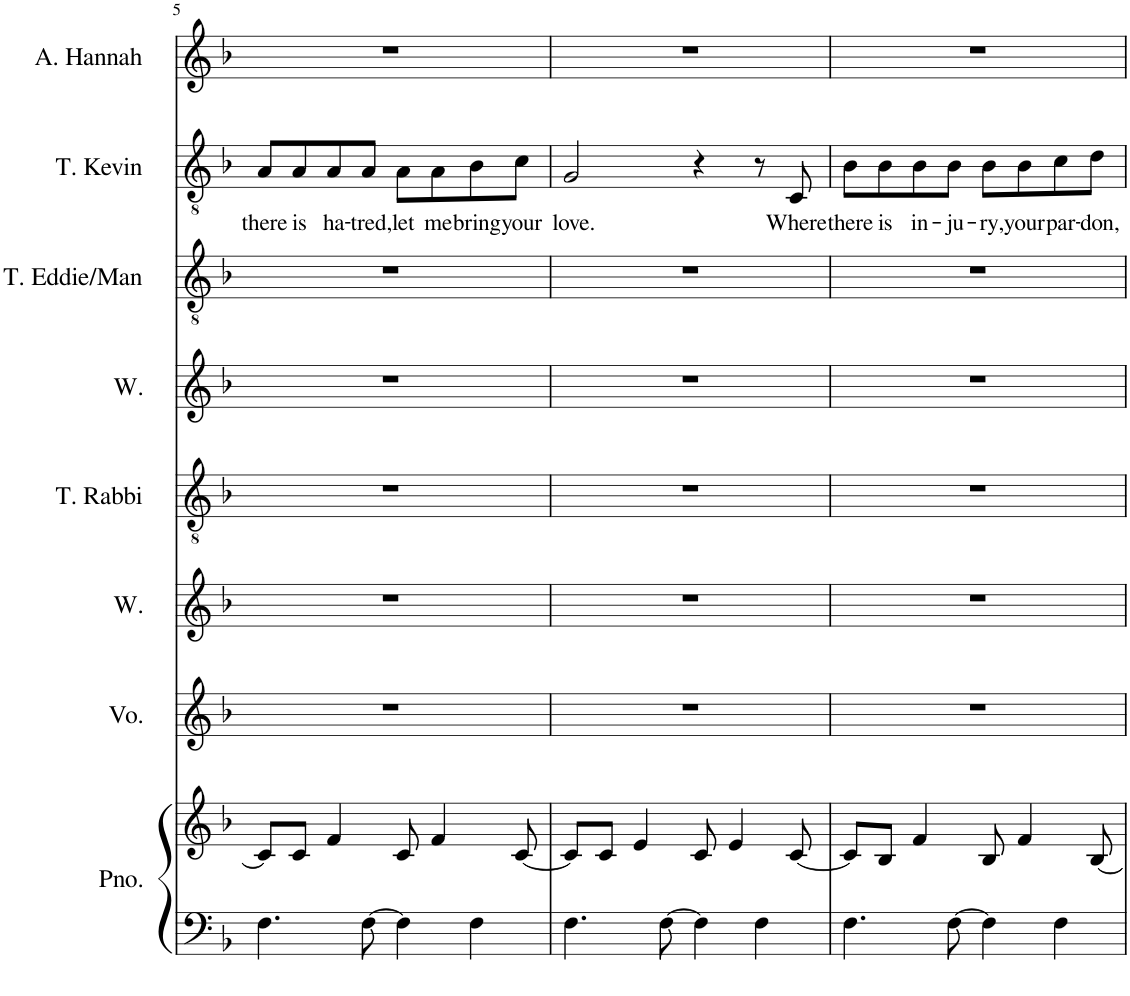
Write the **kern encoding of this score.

**kern	**kern	**kern	**kern	**kern	**kern	**kern	**kern	**text	**kern
*part8	*part8	*part7	*part6	*part5	*part4	*part3	*part2	*part2	*part1
*staff9	*staff8	*staff7	*staff6	*staff5	*staff4	*staff3	*staff2	*staff2	*staff1
*I"Piano	*	*I"Voice	*I"Women	*I"Tenor	*I"Women	*I"Tenor	*I"Tenor	*	*I"Alto
*I'Pno.	*	*I'Vo.	*I'W.	*	*I'W.	*	*	*	*
!!LO:PB:g=z
*clefF4	*clefG2	*clefG2	*clefG2	*clefGv2	*clefG2	*clefGv2	*clefGv2	*	*clefG2
*k[b-]	*k[b-]	*k[b-]	*k[b-]	*k[b-]	*k[b-]	*k[b-]	*k[b-]	*	*k[b-]
*M4/4	*M4/4	*M4/4	*M4/4	*M4/4	*M4/4	*M4/4	*M4/4	*	*M4/4
=5	=5	=5	=5	=5	=5	=5	=5	=5	=5
!	!	!	!	!	!	!	!	!LO:LY:b	!
4.F\	8c/L]	1r	1r	1r	1r	1r	8A/L	there	1r
!	!	!	!	!	!	!	!	!LO:LY:b	!
.	8c/J	.	.	.	.	.	8A/	is	.
!	!	!	!	!	!	!	!	!LO:LY:b	!
.	4f/	.	.	.	.	.	8A/	ha-	.
!	!	!	!	!	!	!	!	!LO:LY:b	!
[8F\	.	.	.	.	.	.	8A/J	-tred,	.
!	!	!	!	!	!	!	!	!LO:LY:b	!
4F\]	8c/	.	.	.	.	.	8A\L	let	.
!	!	!	!	!	!	!	!	!LO:LY:b	!
.	4f/	.	.	.	.	.	8A\	me	.
!	!	!	!	!	!	!	!	!LO:LY:b	!
4F\	.	.	.	.	.	.	8B-\	bring	.
!	!	!	!	!	!	!	!	!LO:LY:b	!
.	[8c/	.	.	.	.	.	8c\J	your	.
=6	=6	=6	=6	=6	=6	=6	=6	=6	=6
!	!	!	!	!	!	!	!	!LO:LY:b	!
4.F\	8c/L]	1r	1r	1r	1r	1r	2G/	love.	1r
.	8c/J	.	.	.	.	.	.	.	.
.	4e/	.	.	.	.	.	.	.	.
[8F\	.	.	.	.	.	.	.	.	.
4F\]	8c/	.	.	.	.	.	4r	.	.
.	4e/	.	.	.	.	.	.	.	.
4F\	.	.	.	.	.	.	8r	.	.
!	!	!	!	!	!	!	!	!LO:LY:b	!
.	[8c/	.	.	.	.	.	8C/	Where	.
=7	=7	=7	=7	=7	=7	=7	=7	=7	=7
!	!	!	!	!	!	!	!	!LO:LY:b	!
4.F\	8c/L]	1r	1r	1r	1r	1r	8B-\L	there	1r
!	!	!	!	!	!	!	!	!LO:LY:b	!
.	8B-/J	.	.	.	.	.	8B-\	is	.
!	!	!	!	!	!	!	!	!LO:LY:b	!
.	4f/	.	.	.	.	.	8B-\	in-	.
!	!	!	!	!	!	!	!	!LO:LY:b	!
[8F\	.	.	.	.	.	.	8B-\J	-ju-	.
!	!	!	!	!	!	!	!	!LO:LY:b	!
4F\]	8B-/	.	.	.	.	.	8B-\L	-ry,	.
!	!	!	!	!	!	!	!	!LO:LY:b	!
.	4f/	.	.	.	.	.	8B-\	your	.
!	!	!	!	!	!	!	!	!LO:LY:b	!
4F\	.	.	.	.	.	.	8c\	par-	.
!	!	!	!	!	!	!	!	!LO:LY:b	!
.	[8B-/	.	.	.	.	.	8d\J	-don,	.
=	=	=	=	=	=	=	=	=	=
*-	*-	*-	*-	*-	*-	*-	*-	*-	*-
